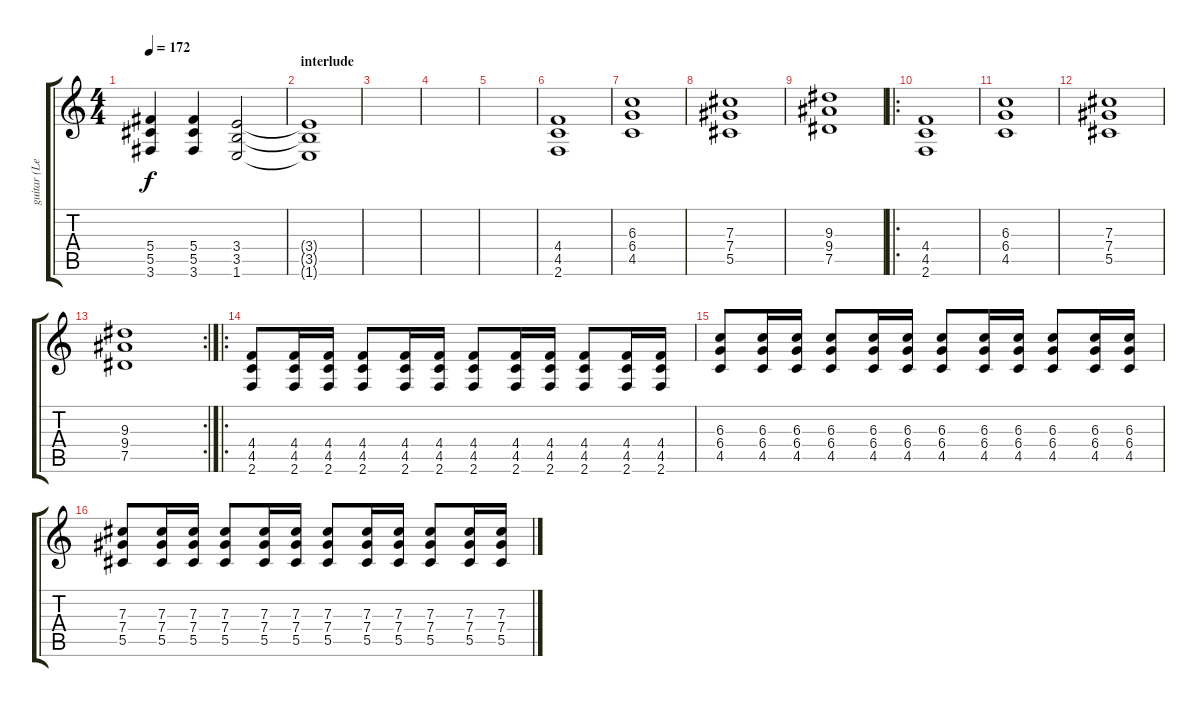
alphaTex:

\track ("guitar (Levi)" "guitar (Le") {instrument distortionguitar}
\staff {score tabs}
\tuning (Eb4 Bb3 Gb3 Db3 Ab2 Eb2) {hide}
\ts (4 4)
\tempo 172
\clef g2
\ks c
(5.4 5.5 3.6).4{dy f} (5.4 5.5 3.6).4 (3.4 3.5 1.6).2 |
\section ("" "interlude")
(3.4{t} 3.5{t} 1.6{t}).1 |
|
|
|
(4.4 4.5 2.6).1 |
(6.3 6.4 4.5).1 |
(7.3 7.4 5.5).1 |
(9.3 9.4 7.5).1 |
\ro
(4.4 4.5 2.6).1 |
(6.3 6.4 4.5).1 |
(7.3 7.4 5.5).1 |
\rc 2
(9.3 9.4 7.5).1 |
\ro
(4.4 4.5 2.6).8 (4.4 4.5 2.6).16 (4.4 4.5 2.6).16 (4.4 4.5 2.6).8 (4.4 4.5 2.6).16 (4.4 4.5 2.6).16 (4.4 4.5 2.6).8 (4.4 4.5 2.6).16 (4.4 4.5 2.6).16 (4.4 4.5 2.6).8 (4.4 4.5 2.6).16 (4.4 4.5 2.6).16 |
(6.3 6.4 4.5).8 (6.3 6.4 4.5).16 (6.3 6.4 4.5).16 (6.3 6.4 4.5).8 (6.3 6.4 4.5).16 (6.3 6.4 4.5).16 (6.3 6.4 4.5).8 (6.3 6.4 4.5).16 (6.3 6.4 4.5).16 (6.3 6.4 4.5).8 (6.3 6.4 4.5).16 (6.3 6.4 4.5).16 |
(7.3 7.4 5.5).8 (7.3 7.4 5.5).16 (7.3 7.4 5.5).16 (7.3 7.4 5.5).8 (7.3 7.4 5.5).16 (7.3 7.4 5.5).16 (7.3 7.4 5.5).8 (7.3 7.4 5.5).16 (7.3 7.4 5.5).16 (7.3 7.4 5.5).8 (7.3 7.4 5.5).16 (7.3 7.4 5.5).16
